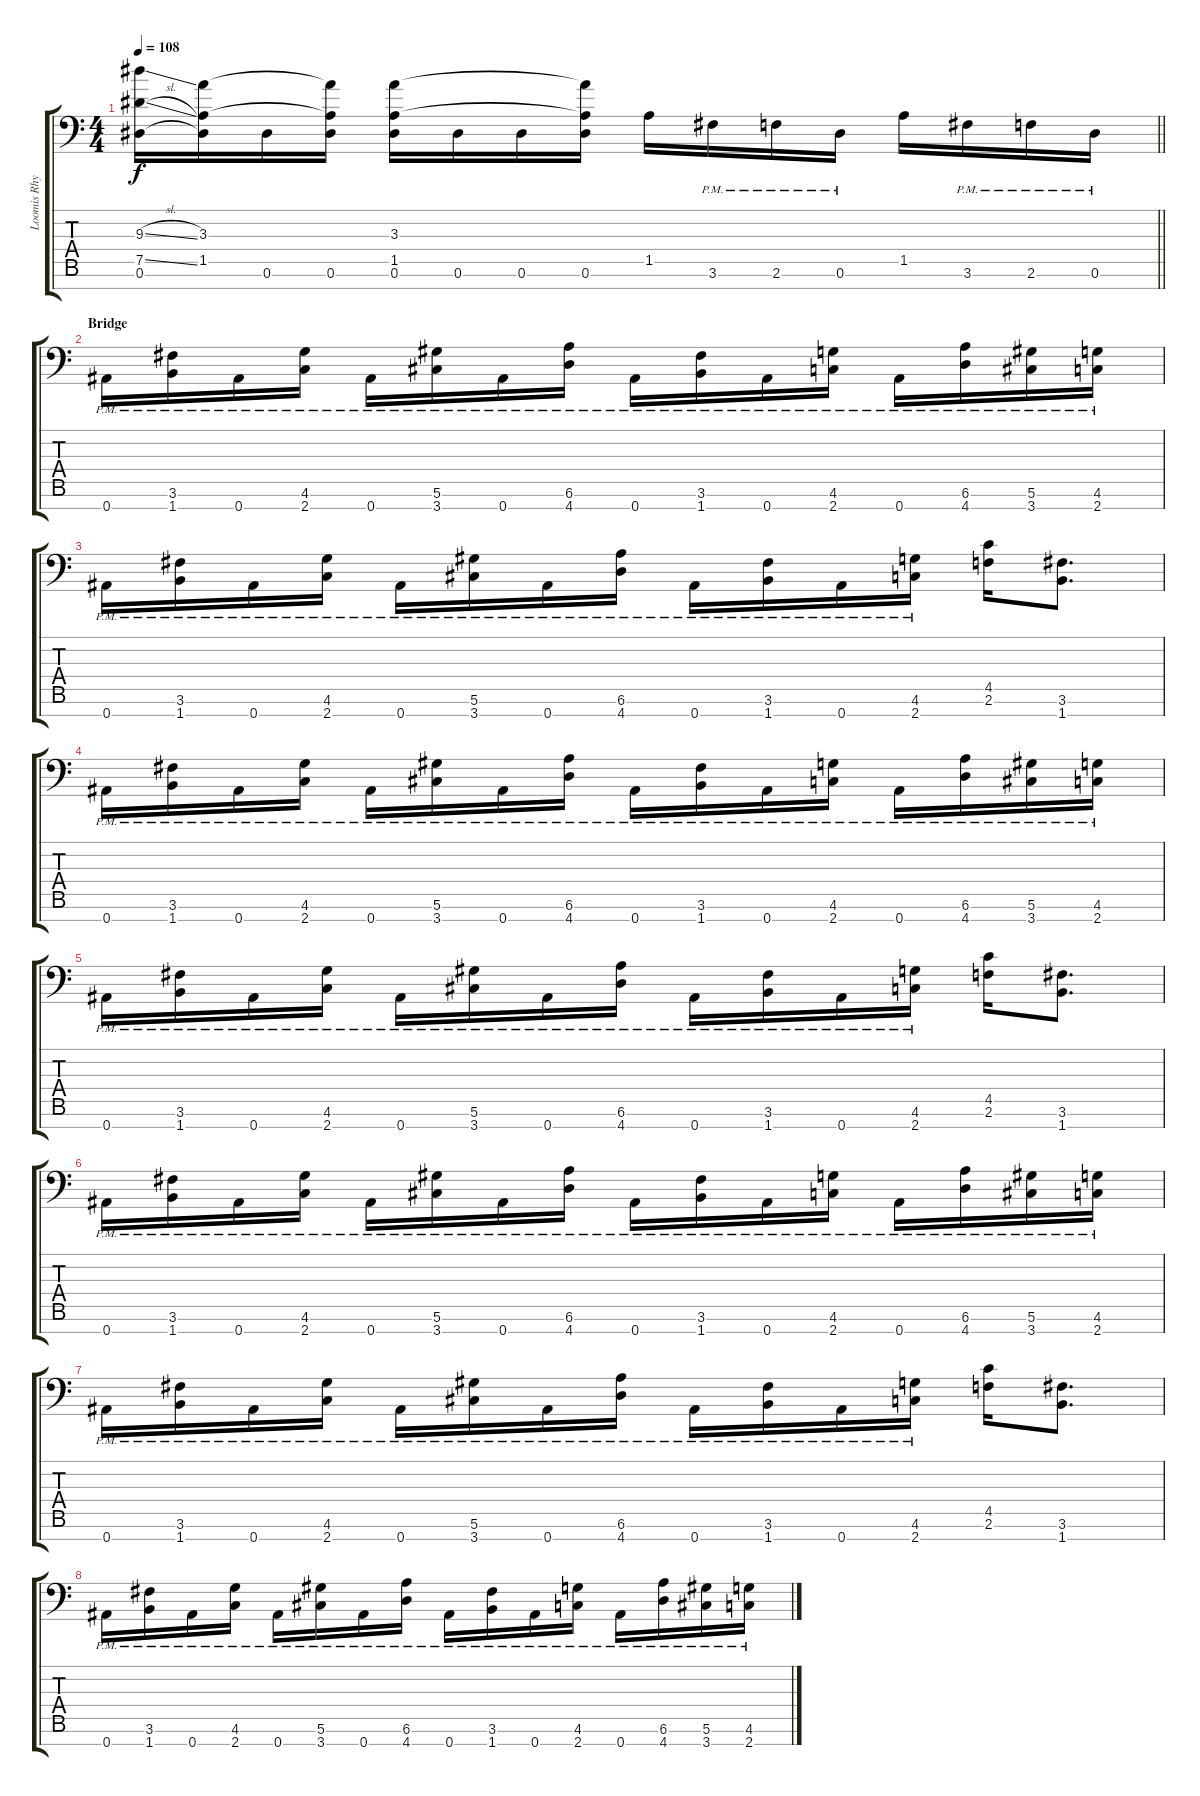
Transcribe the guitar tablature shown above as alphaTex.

\track ("Loomis Rhythm 2" "Loomis Rhy") {instrument overdrivenguitar}
\staff {score tabs}
\tuning (Eb4 Bb3 Gb3 Db3 Ab2 Eb2 Bb1) {hide}
\ts (4 4)
\tempo 108
\clef f4
\barLineRight lightlight
\ks c
(9.3{sl} 7.5{sl} 0.6).16{dy f} (3.3 1.5 0.6{t}).16 0.6.16 (3.3{t} 1.5{t} 0.6).16 (3.3 1.5 0.6).16 0.6.16 0.6.16 (3.3{t} 1.5{t} 0.6).16 1.5.16 3.6{pm}.16 2.6{pm}.16 0.6{pm}.16 1.5.16 3.6{pm}.16 2.6{pm}.16 0.6{pm}.16 |
\section ("" "Bridge")
0.7{pm}.16 (3.6{pm} 1.7{pm}).16 0.7{pm}.16 (4.6{pm} 2.7{pm}).16 0.7{pm}.16 (5.6{pm} 3.7{pm}).16 0.7{pm}.16 (6.6{pm} 4.7{pm}).16 0.7{pm}.16 (3.6{pm} 1.7{pm}).16 0.7{pm}.16 (4.6{pm} 2.7{pm}).16 0.7{pm}.16 (6.6{pm} 4.7{pm}).16 (5.6{pm} 3.7{pm}).16 (4.6{pm} 2.7{pm}).16 |
0.7{pm}.16 (3.6{pm} 1.7{pm}).16 0.7{pm}.16 (4.6{pm} 2.7{pm}).16 0.7{pm}.16 (5.6{pm} 3.7{pm}).16 0.7{pm}.16 (6.6{pm} 4.7{pm}).16 0.7{pm}.16 (3.6{pm} 1.7{pm}).16 0.7{pm}.16 (4.6{pm} 2.7{pm}).16 (4.5 2.6).16 (3.6 1.7).8{d} |
0.7{pm}.16 (3.6{pm} 1.7{pm}).16 0.7{pm}.16 (4.6{pm} 2.7{pm}).16 0.7{pm}.16 (5.6{pm} 3.7{pm}).16 0.7{pm}.16 (6.6{pm} 4.7{pm}).16 0.7{pm}.16 (3.6{pm} 1.7{pm}).16 0.7{pm}.16 (4.6{pm} 2.7{pm}).16 0.7{pm}.16 (6.6{pm} 4.7{pm}).16 (5.6{pm} 3.7{pm}).16 (4.6{pm} 2.7{pm}).16 |
0.7{pm}.16 (3.6{pm} 1.7{pm}).16 0.7{pm}.16 (4.6{pm} 2.7{pm}).16 0.7{pm}.16 (5.6{pm} 3.7{pm}).16 0.7{pm}.16 (6.6{pm} 4.7{pm}).16 0.7{pm}.16 (3.6{pm} 1.7{pm}).16 0.7{pm}.16 (4.6{pm} 2.7{pm}).16 (4.5 2.6).16 (3.6 1.7).8{d} |
0.7{pm}.16 (3.6{pm} 1.7{pm}).16 0.7{pm}.16 (4.6{pm} 2.7{pm}).16 0.7{pm}.16 (5.6{pm} 3.7{pm}).16 0.7{pm}.16 (6.6{pm} 4.7{pm}).16 0.7{pm}.16 (3.6{pm} 1.7{pm}).16 0.7{pm}.16 (4.6{pm} 2.7{pm}).16 0.7{pm}.16 (6.6{pm} 4.7{pm}).16 (5.6{pm} 3.7{pm}).16 (4.6{pm} 2.7{pm}).16 |
0.7{pm}.16 (3.6{pm} 1.7{pm}).16 0.7{pm}.16 (4.6{pm} 2.7{pm}).16 0.7{pm}.16 (5.6{pm} 3.7{pm}).16 0.7{pm}.16 (6.6{pm} 4.7{pm}).16 0.7{pm}.16 (3.6{pm} 1.7{pm}).16 0.7{pm}.16 (4.6{pm} 2.7{pm}).16 (4.5 2.6).16 (3.6 1.7).8{d} |
0.7{pm}.16 (3.6{pm} 1.7{pm}).16 0.7{pm}.16 (4.6{pm} 2.7{pm}).16 0.7{pm}.16 (5.6{pm} 3.7{pm}).16 0.7{pm}.16 (6.6{pm} 4.7{pm}).16 0.7{pm}.16 (3.6{pm} 1.7{pm}).16 0.7{pm}.16 (4.6{pm} 2.7{pm}).16 0.7{pm}.16 (6.6{pm} 4.7{pm}).16 (5.6{pm} 3.7{pm}).16 (4.6{pm} 2.7{pm}).16
